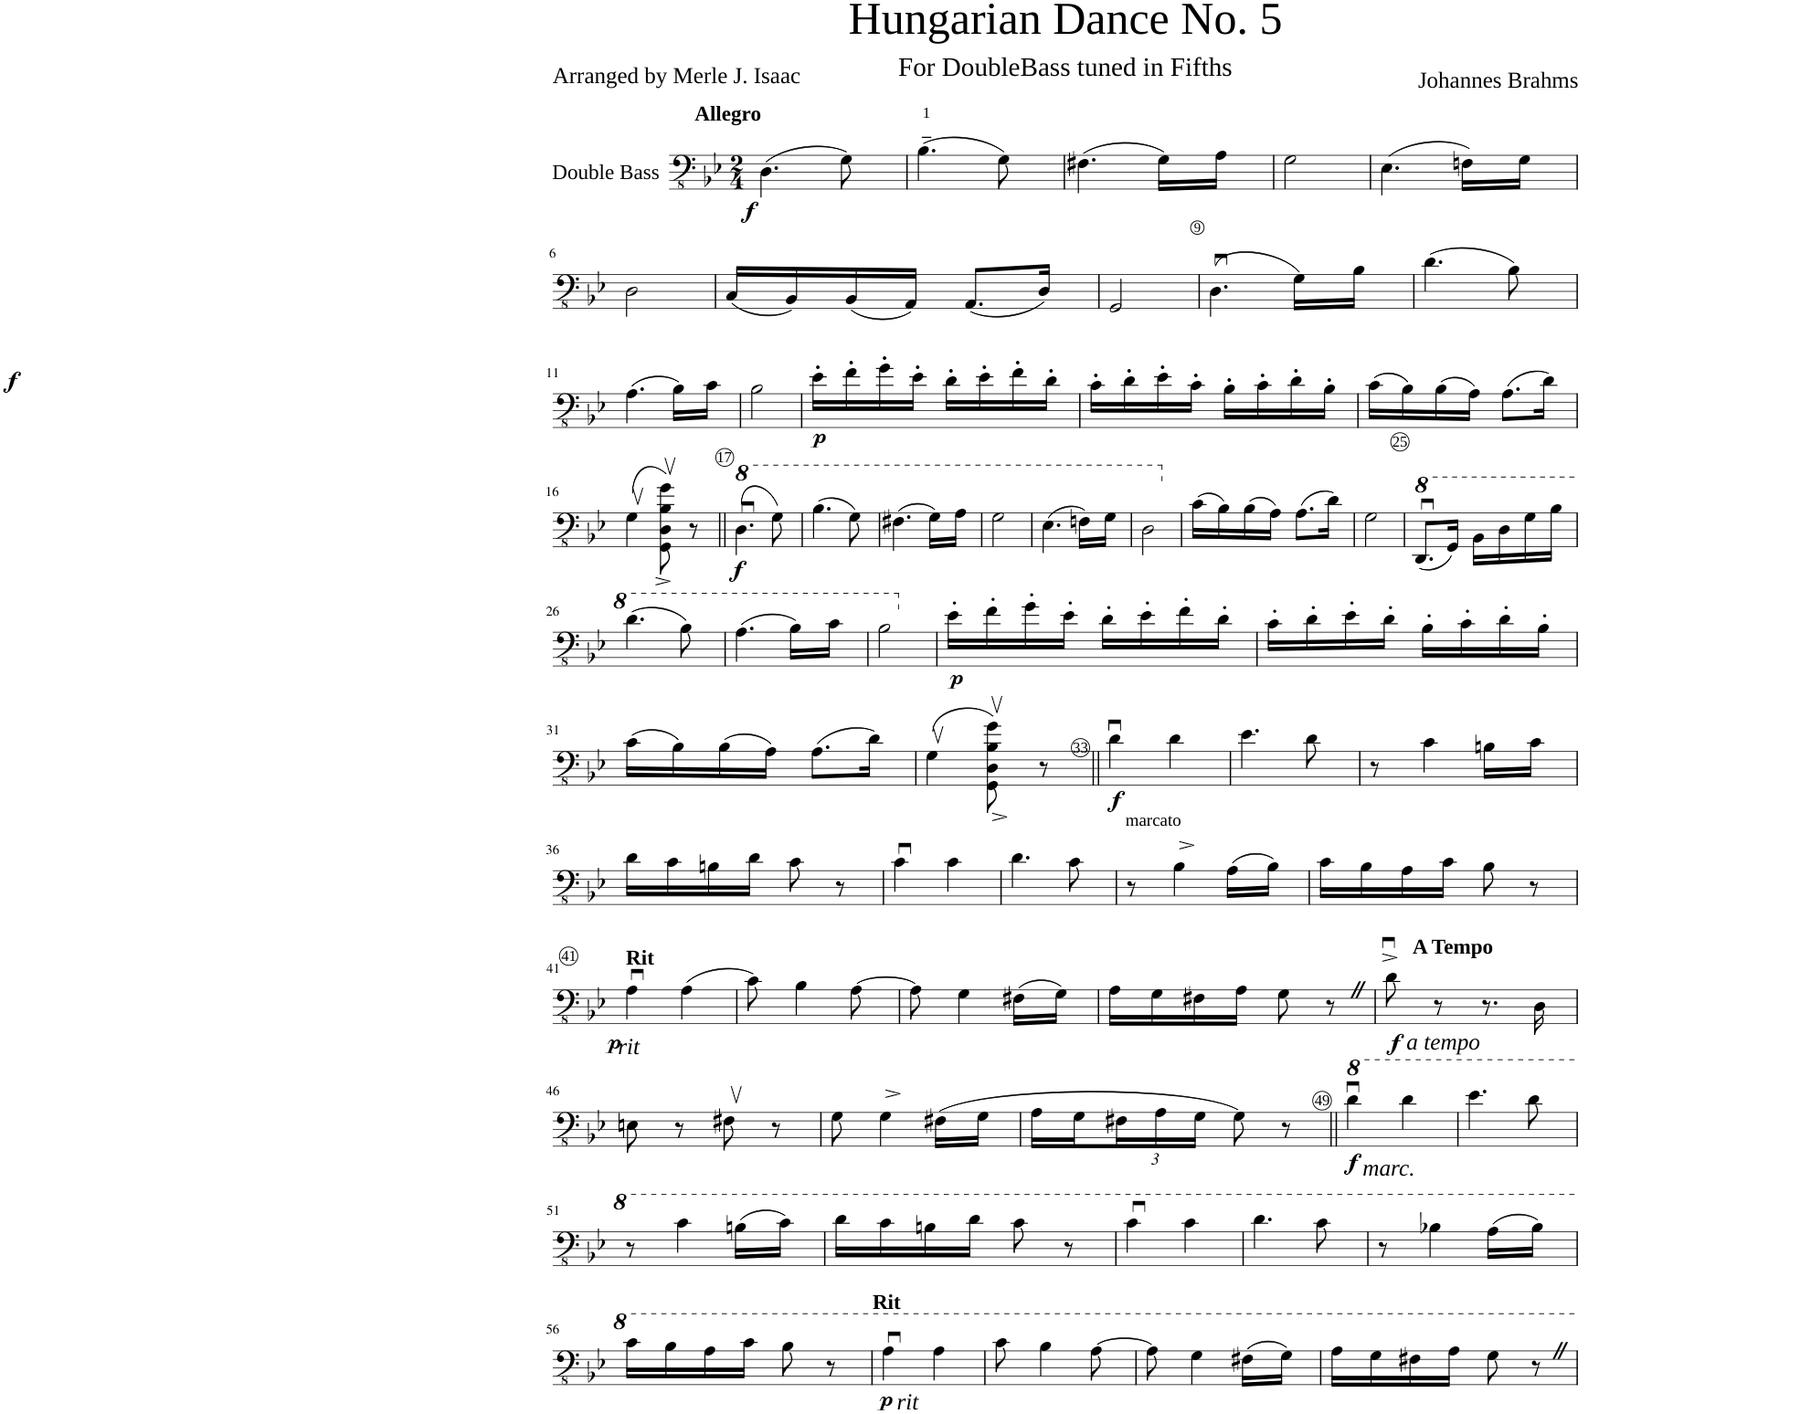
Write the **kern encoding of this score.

**kern	**dynam
*part1	*part1
*staff1	*staff1
*I"Double Bass	*
*clefFv4	*
*Trd7c12	*
*k[b-e-]	*
*M2/4	*
=1	=1
!LO:TX:a:B:t=Allegro	!
!	!LO:DY:b
(4.DD\	f
8GG\)	.
=2	=2
(4.BB-\	.
8GG\)	.
=3	=3
(4.FF#X\	.
16GG\LL)	.
16AA\JJ	.
=4	=4
2GG\	.
=5	=5
(4.EE-\	.
16FFn\LL)	.
16GG\JJ	.
!!LO:LB:g=z
=6	=6
2DD\	.
=7	=7
(16CC/LL	.
16BBB-/)	.
(16BBB-/	.
16AAA/JJ)	.
(8.AAA/L	.
16DD/Jk)	.
=8	=8
2GGG/	.
=9	=9
(4.DD\	.
16GG\LL)	.
16BB-\JJ	.
=10	=10
(4.D\	.
8BB-\)	.
!!LO:LB:g=z
=11	=11
(4.AA\	.
16BB-\LL)	.
16C\JJ	.
=12	=12
2BB-\	.
=13	=13
!	!LO:DY:b
16E-\LL	p
16F\	.
16G\	.
16E-\JJ	.
16D\LL	.
16E-\	.
16F\	.
16D\JJ	.
=14	=14
16C\LL	.
16D\	.
16E-\	.
16C\JJ	.
16BB-\LL	.
16C\	.
16D\	.
16BB-\JJ	.
=15	=15
(16C\LL	.
16BB-\)	.
(16BB-\	.
16AA\JJ)	.
(8.AA\L	.
16D\Jk)	.
!!LO:LB:g=z
=16	=16
(4GG\	.
8GGG\ 8DD\ 8BB-\ 8G\)	.
8r	.
=17||	=17||
*8va	*
!	!LO:DY:b
!	!LO:DY:n=1:b
(4.D\	f f
8G\)	.
=18	=18
(4.B-\	.
8G\)	.
=19	=19
(4.F#X\	.
16G\LL)	.
16A\JJ	.
=20	=20
2G\	.
=21	=21
(4.E-\	.
16Fn\LL)	.
16G\JJ	.
=22	=22
2D\	.
=23	=23
*X8va	*
(16C\LL	.
16BB-\)	.
(16BB-\	.
16AA\JJ)	.
(8.AA\L	.
16D\Jk)	.
=24	=24
2GG\	.
=25	=25
*8va	*
(8.DD/L	.
16GG/Jk)	.
16BB-\LL	.
16D\	.
16G\	.
16B-\JJ	.
!!LO:LB:g=z
=26	=26
(4.d\	.
8B-\)	.
=27	=27
(4.A\	.
16B-\LL)	.
16c\JJ	.
=28	=28
2B-\	.
=29	=29
*X8va	*
!	!LO:DY:b
16E-\LL	p
16F\	.
16G\	.
16E-\JJ	.
16D\LL	.
16E-\	.
16F\	.
16D\JJ	.
=30	=30
16C\LL	.
16D\	.
16E-\	.
16D\JJ	.
16BB-\LL	.
16C\	.
16D\	.
16BB-\JJ	.
!!LO:LB:g=z
=31	=31
(16C\LL	.
16BB-\)	.
(16BB-\	.
16AA\JJ)	.
(8.AA\L	.
16D\Jk)	.
=32	=32
(4GG\	.
8GGG\ 8DD\ 8BB-\ 8G\)	.
8r	.
=33||	=33||
!LO:TX:b:t=marcato	!
!	!LO:DY:b
4Du\	f
4D\	.
=34	=34
4.E-\	.
8D\	.
=35	=35
8r	.
4C\	.
16BBn\LL	.
16C\JJ	.
!!LO:LB:g=z
=36	=36
16D\LL	.
16C\	.
16BBn\	.
16D\JJ	.
8C\	.
8r	.
=37	=37
4C\	.
4C\	.
=38	=38
4.D\	.
8C\	.
=39	=39
8r	.
4BB-\	.
(16AA\LL	.
16BB-\JJ)	.
=40	=40
16C\LL	.
16BB-\	.
16AA\	.
16C\JJ	.
8BB-\	.
8r	.
!!LO:LB:g=z
=41	=41
!LO:TX:a:B:t=Rit	!
!	!LO:DY:b
!	!LO:DY:n=1:b
4AA\	p other-dynamics
(4AA\	.
=42	=42
8C\)	.
4BB-\	.
[8AA\	.
=43	=43
8AA\]	.
4GG\	.
(16FF#X\LL	.
16GG\JJ)	.
=44	=44
16AA\LL	.
16GG\	.
16FF#X\	.
16AA\JJ	.
8GG\	.
8r	.
=45	=45
!LO:TX:a:B:t=A Tempo	!
!	!LO:DY:b
8D\	f
!	!LO:DY:b
8r	other-dynamics
8.r	.
16DD\	.
!!LO:LB:g=z
=46	=46
8EEn\	.
8r	.
8FF#X\	.
8r	.
=47	=47
8GG\	.
4GG\	.
(16FF#X\LL	.
16GG\JJ	.
=48	=48
16AA\LL	.
16GG\	.
*Xbrackettup	*
24FF#X\	.
24AA\	.
24GG\JJ	.
8GG\)	.
8r	.
=49||	=49||
!	!LO:DY:b
!	!LO:DY:n=1:b
4d\	f other-dynamics
4d\	.
=50	=50
4.e-\	.
8d\	.
!!LO:LB:g=z
=51	=51
8r	.
4c\	.
(16Bn\LL	.
16c\JJ)	.
=52	=52
16d\LL	.
16c\	.
16Bn\	.
16d\JJ	.
8c\	.
8r	.
=53	=53
4c\	.
4c\	.
=54	=54
4.d\	.
8c\	.
=55	=55
8r	.
4B-X\	.
(16A\LL	.
16B-\JJ)	.
!!LO:LB:g=z
=56	=56
16c\LL	.
16B-\	.
16A\	.
16c\JJ	.
8B-\	.
8r	.
=57	=57
!LO:TX:a:B:t=Rit	!
!	!LO:DY:b
!	!LO:DY:n=1:b
4A\	p other-dynamics
4A\	.
=58	=58
8c\	.
4B-\	.
[8A\	.
=59	=59
8A\]	.
4G\	.
(16F#X\LL	.
16G\JJ)	.
=60	=60
16A\LL	.
16G\	.
16F#X\	.
16A\JJ	.
8G\	.
8r	.
=	=
*-	*-
